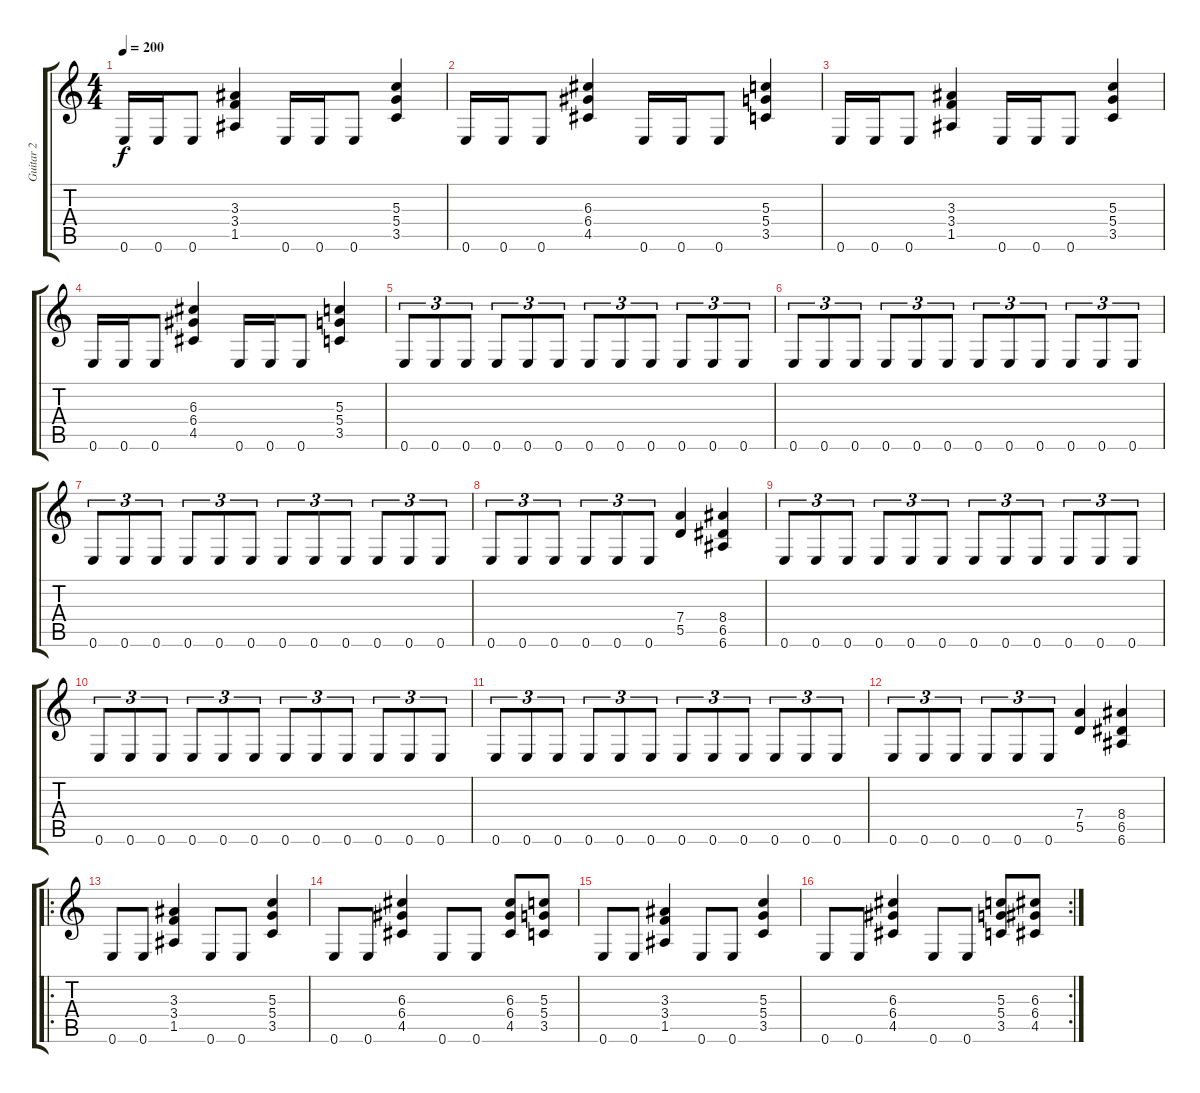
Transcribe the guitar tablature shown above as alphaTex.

\track ("Guitar 2" "Guitar 2") {instrument overdrivenguitar}
\staff {score tabs}
\tuning (E4 B3 G3 D3 A2 E2) {hide}
\ts (4 4)
\tempo 200
\clef g2
\ks c
0.6.16{dy f} 0.6.16 0.6.8 (3.3 3.4 1.5).4 0.6.16 0.6.16 0.6.8 (5.3 5.4 3.5).4 |
0.6.16 0.6.16 0.6.8 (6.3 6.4 4.5).4 0.6.16 0.6.16 0.6.8 (5.3 5.4 3.5).4 |
0.6.16 0.6.16 0.6.8 (3.3 3.4 1.5).4 0.6.16 0.6.16 0.6.8 (5.3 5.4 3.5).4 |
0.6.16 0.6.16 0.6.8 (6.3 6.4 4.5).4 0.6.16 0.6.16 0.6.8 (5.3 5.4 3.5).4 |
0.6.8{tu (3 2)} 0.6.8{tu (3 2)} 0.6.8{tu (3 2)} 0.6.8{tu (3 2)} 0.6.8{tu (3 2)} 0.6.8{tu (3 2)} 0.6.8{tu (3 2)} 0.6.8{tu (3 2)} 0.6.8{tu (3 2)} 0.6.8{tu (3 2)} 0.6.8{tu (3 2)} 0.6.8{tu (3 2)} |
0.6.8{tu (3 2)} 0.6.8{tu (3 2)} 0.6.8{tu (3 2)} 0.6.8{tu (3 2)} 0.6.8{tu (3 2)} 0.6.8{tu (3 2)} 0.6.8{tu (3 2)} 0.6.8{tu (3 2)} 0.6.8{tu (3 2)} 0.6.8{tu (3 2)} 0.6.8{tu (3 2)} 0.6.8{tu (3 2)} |
0.6.8{tu (3 2)} 0.6.8{tu (3 2)} 0.6.8{tu (3 2)} 0.6.8{tu (3 2)} 0.6.8{tu (3 2)} 0.6.8{tu (3 2)} 0.6.8{tu (3 2)} 0.6.8{tu (3 2)} 0.6.8{tu (3 2)} 0.6.8{tu (3 2)} 0.6.8{tu (3 2)} 0.6.8{tu (3 2)} |
0.6.8{tu (3 2)} 0.6.8{tu (3 2)} 0.6.8{tu (3 2)} 0.6.8{tu (3 2)} 0.6.8{tu (3 2)} 0.6.8{tu (3 2)} (7.4 5.5).4 (8.4 6.5 6.6).4 |
0.6.8{tu (3 2)} 0.6.8{tu (3 2)} 0.6.8{tu (3 2)} 0.6.8{tu (3 2)} 0.6.8{tu (3 2)} 0.6.8{tu (3 2)} 0.6.8{tu (3 2)} 0.6.8{tu (3 2)} 0.6.8{tu (3 2)} 0.6.8{tu (3 2)} 0.6.8{tu (3 2)} 0.6.8{tu (3 2)} |
0.6.8{tu (3 2)} 0.6.8{tu (3 2)} 0.6.8{tu (3 2)} 0.6.8{tu (3 2)} 0.6.8{tu (3 2)} 0.6.8{tu (3 2)} 0.6.8{tu (3 2)} 0.6.8{tu (3 2)} 0.6.8{tu (3 2)} 0.6.8{tu (3 2)} 0.6.8{tu (3 2)} 0.6.8{tu (3 2)} |
0.6.8{tu (3 2)} 0.6.8{tu (3 2)} 0.6.8{tu (3 2)} 0.6.8{tu (3 2)} 0.6.8{tu (3 2)} 0.6.8{tu (3 2)} 0.6.8{tu (3 2)} 0.6.8{tu (3 2)} 0.6.8{tu (3 2)} 0.6.8{tu (3 2)} 0.6.8{tu (3 2)} 0.6.8{tu (3 2)} |
0.6.8{tu (3 2)} 0.6.8{tu (3 2)} 0.6.8{tu (3 2)} 0.6.8{tu (3 2)} 0.6.8{tu (3 2)} 0.6.8{tu (3 2)} (7.4 5.5).4 (8.4 6.5 6.6).4 |
\ro
0.6.8 0.6.8 (3.3 3.4 1.5).4 0.6.8 0.6.8 (5.3 5.4 3.5).4 |
0.6.8 0.6.8 (6.3 6.4 4.5).4 0.6.8 0.6.8 (6.3 6.4 4.5).8 (5.3 5.4 3.5).8 |
0.6.8 0.6.8 (3.3 3.4 1.5).4 0.6.8 0.6.8 (5.3 5.4 3.5).4 |
\rc 2
0.6.8 0.6.8 (6.3 6.4 4.5).4 0.6.8 0.6.8 (5.3 5.4 3.5).8 (6.3 6.4 4.5).8
